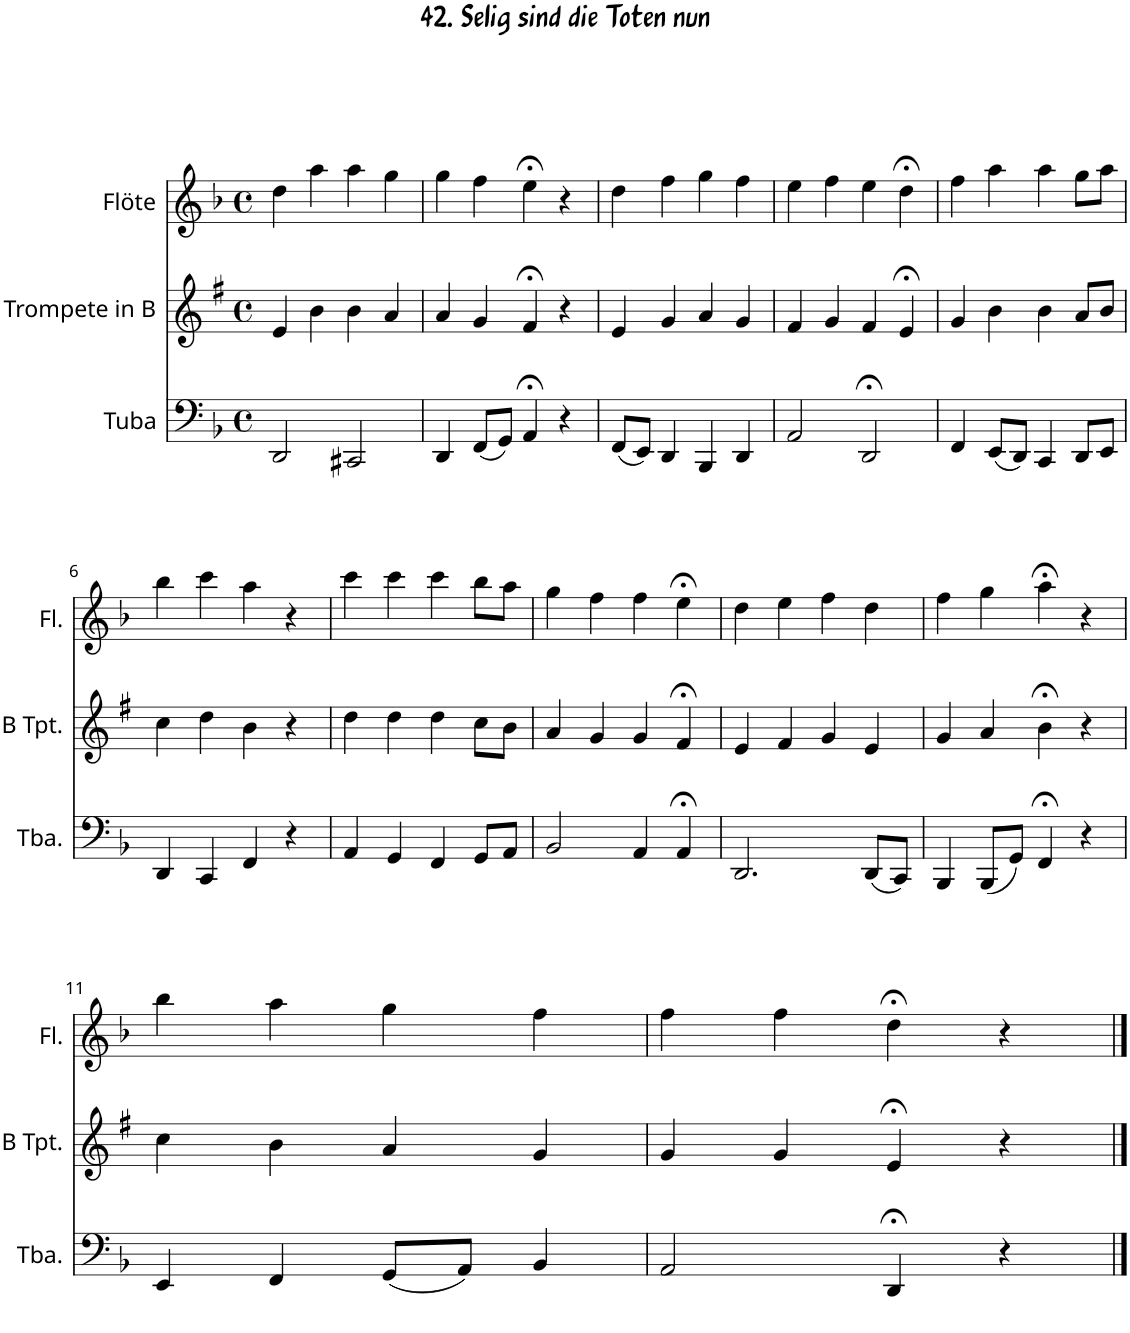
**kern	**kern	**kern
*part3	*part2	*part1
*staff3	*staff2	*staff1
*I"Tuba	*I"Trompete in B	*I"Flöte
*I'Tba.	*	*I'Fl.
*clefF4	*clefG2	*clefG2
*	*Trd1c2	*
*k[b-]	*k[f#]	*k[b-]
*M4/4	*M4/4	*M4/4
*met(c)	*met(c)	*met(c)
=1	=1	=1
2DD/	4e/	4dd\
.	4b\	4aa\
2CC#X/	4b\	4aa\
.	4a/	4gg\
=2	=2	=2
4DD/	4a/	4gg\
(8FF/L	4g/	4ff\
8GG/J)	.	.
4AA;</	4f#;</	4ee;<\
4r	4r	4r
=3	=3	=3
(8FF/L	4e/	4dd\
8EE/J)	.	.
4DD/	4g/	4ff\
4BBB-/	4a/	4gg\
4DD/	4g/	4ff\
=4	=4	=4
2AA/	4f#/	4ee\
.	4g/	4ff\
2DD;</	4f#/	4ee\
.	4e;</	4dd;<\
=5	=5	=5
4FF/	4g/	4ff\
(8EE/L	4b\	4aa\
8DD/J)	.	.
4CC/	4b\	4aa\
8DD/L	8a/L	8gg\L
8EE/J	8b/J	8aa\J
!!LO:LB:g=z
=6	=6	=6
4DD/	4cc\	4bb-\
4CC/	4dd\	4ccc\
4FF/	4b\	4aa\
4r	4r	4r
=7	=7	=7
4AA/	4dd\	4ccc\
4GG/	4dd\	4ccc\
4FF/	4dd\	4ccc\
8GG/L	8cc\L	8bb-\L
8AA/J	8b\J	8aa\J
=8	=8	=8
2BB-/	4a/	4gg\
.	4g/	4ff\
4AA/	4g/	4ff\
4AA;</	4f#;</	4ee;<\
=9	=9	=9
2.DD/	4e/	4dd\
.	4f#/	4ee\
.	4g/	4ff\
(8DD/L	4e/	4dd\
8CC/J)	.	.
=10	=10	=10
4BBB-/	4g/	4ff\
(8BBB-/L	4a/	4gg\
8GG/J)	.	.
4FF;</	4b;<\	4aa;<\
4r	4r	4r
!!LO:LB:g=z
=11	=11	=11
4EE/	4cc\	4bb-\
4FF/	4b\	4aa\
(8GG/L	4a/	4gg\
8AA/J)	.	.
4BB-/	4g/	4ff\
=12	=12	=12
2AA/	4g/	4ff\
.	4g/	4ff\
4DD;</	4e;</	4dd;<\
4r	4r	4r
==	==	==
*-	*-	*-
